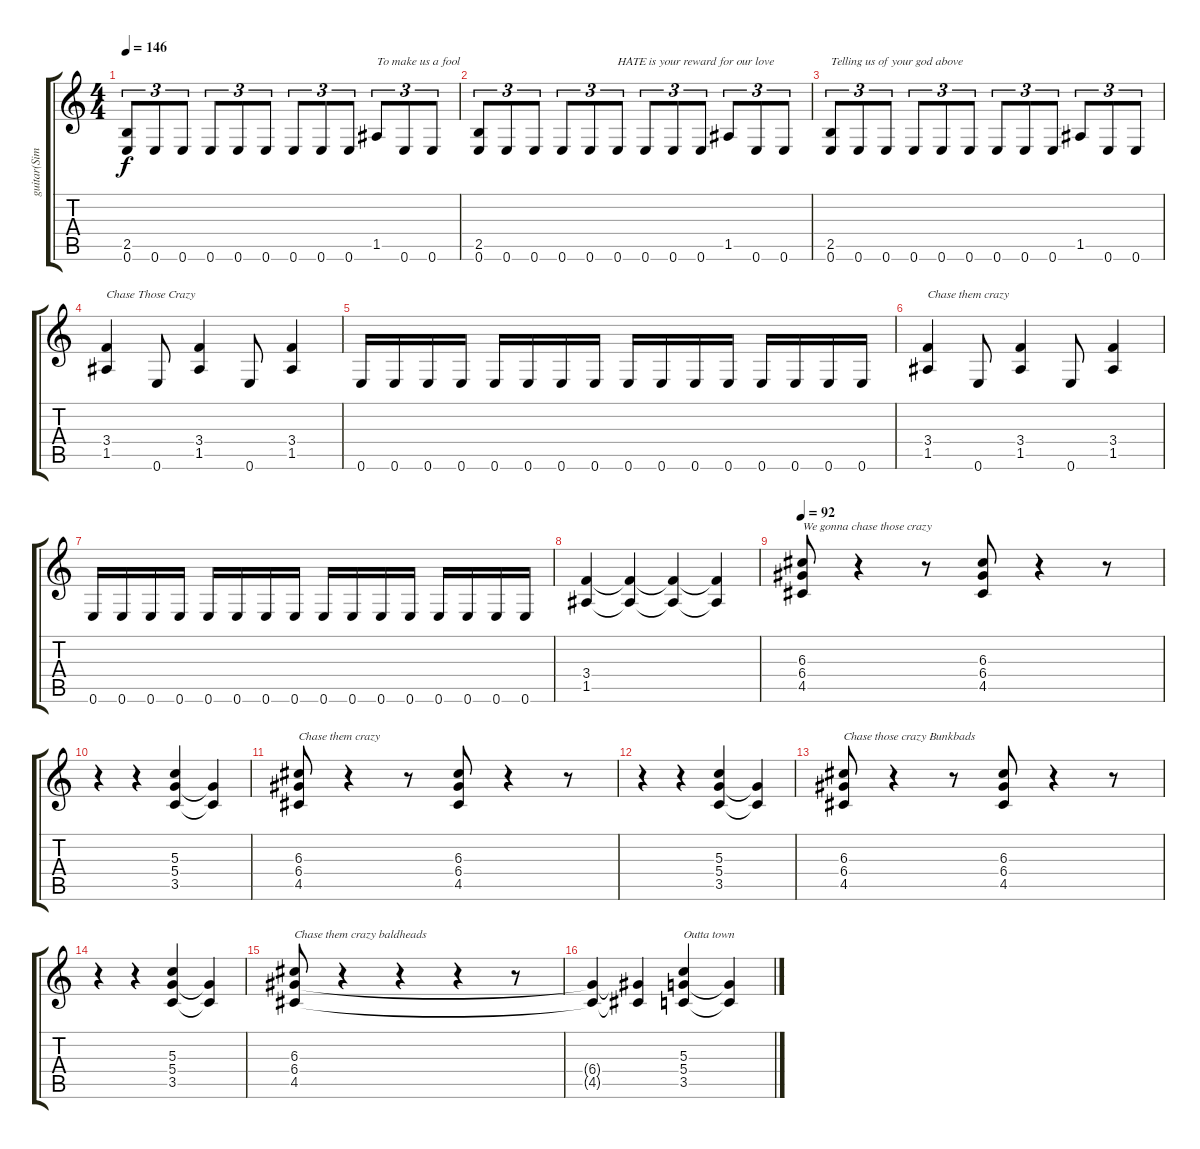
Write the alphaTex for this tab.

\track ("guitar(Simon)" "guitar(Sim") {instrument distortionguitar}
\staff {score tabs}
\tuning (E4 B3 G3 D3 A2 E2) {hide}
\ts (4 4)
\tempo 146
\clef g2
\ks c
(2.5 0.6).8{tu (3 2) dy f} 0.6.8{tu (3 2)} 0.6.8{tu (3 2)} 0.6.8{tu (3 2)} 0.6.8{tu (3 2)} 0.6.8{tu (3 2)} 0.6.8{tu (3 2)} 0.6.8{tu (3 2)} 0.6.8{tu (3 2)} 1.5.8{tu (3 2) txt "To make us a fool"} 0.6.8{tu (3 2)} 0.6.8{tu (3 2)} |
(2.5 0.6).8{tu (3 2)} 0.6.8{tu (3 2)} 0.6.8{tu (3 2)} 0.6.8{tu (3 2)} 0.6.8{tu (3 2)} 0.6.8{tu (3 2) txt "HATE is your reward for our love"} 0.6.8{tu (3 2)} 0.6.8{tu (3 2)} 0.6.8{tu (3 2)} 1.5.8{tu (3 2)} 0.6.8{tu (3 2)} 0.6.8{tu (3 2)} |
(2.5 0.6).8{tu (3 2) txt "Telling us of your god above"} 0.6.8{tu (3 2)} 0.6.8{tu (3 2)} 0.6.8{tu (3 2)} 0.6.8{tu (3 2)} 0.6.8{tu (3 2)} 0.6.8{tu (3 2)} 0.6.8{tu (3 2)} 0.6.8{tu (3 2)} 1.5.8{tu (3 2)} 0.6.8{tu (3 2)} 0.6.8{tu (3 2)} |
(3.4 1.5).4{txt "Chase Those Crazy"} 0.6.8 (3.4 1.5).4 0.6.8 (3.4 1.5).4 |
0.6.16 0.6.16 0.6.16 0.6.16 0.6.16 0.6.16 0.6.16 0.6.16 0.6.16 0.6.16 0.6.16 0.6.16 0.6.16 0.6.16 0.6.16 0.6.16 |
(3.4 1.5).4{txt "Chase them crazy"} 0.6.8 (3.4 1.5).4 0.6.8 (3.4 1.5).4 |
0.6.16 0.6.16 0.6.16 0.6.16 0.6.16 0.6.16 0.6.16 0.6.16 0.6.16 0.6.16 0.6.16 0.6.16 0.6.16 0.6.16 0.6.16 0.6.16 |
(3.4 1.5).4{instrument distortionguitar} (3.4{t} 1.5{t}).4 (3.4{t} 1.5{t}).4 (3.4{t} 1.5{t}).4 |
\tempo 92
(6.3 6.4 4.5).8{txt "We gonna chase those crazy" instrument acousticguitarnylon} r.4 r.8 (6.3 6.4 4.5).8 r.4 r.8 |
r.4 r.4 (5.3 5.4 3.5).4 (5.4{t} 3.5{t}).4 |
(6.3 6.4 4.5).8{txt "Chase them crazy"} r.4 r.8 (6.3 6.4 4.5).8 r.4 r.8 |
r.4 r.4 (5.3 5.4 3.5).4 (5.4{t} 3.5{t}).4 |
(6.3 6.4 4.5).8{txt "Chase those crazy Bunkbads"} r.4 r.8 (6.3 6.4 4.5).8 r.4 r.8 |
r.4 r.4 (5.3 5.4 3.5).4 (5.4{t} 3.5{t}).4 |
(6.3 6.4 4.5).8{txt "Chase them crazy baldheads" instrument distortionguitar} r.4 r.4 r.4 r.8 |
(6.4{t} 4.5{t}).4 (6.4{t} 4.5{t}).4 (5.3 5.4 3.5).4{txt "Outta town"} (5.4{t} 3.5{t}).4
